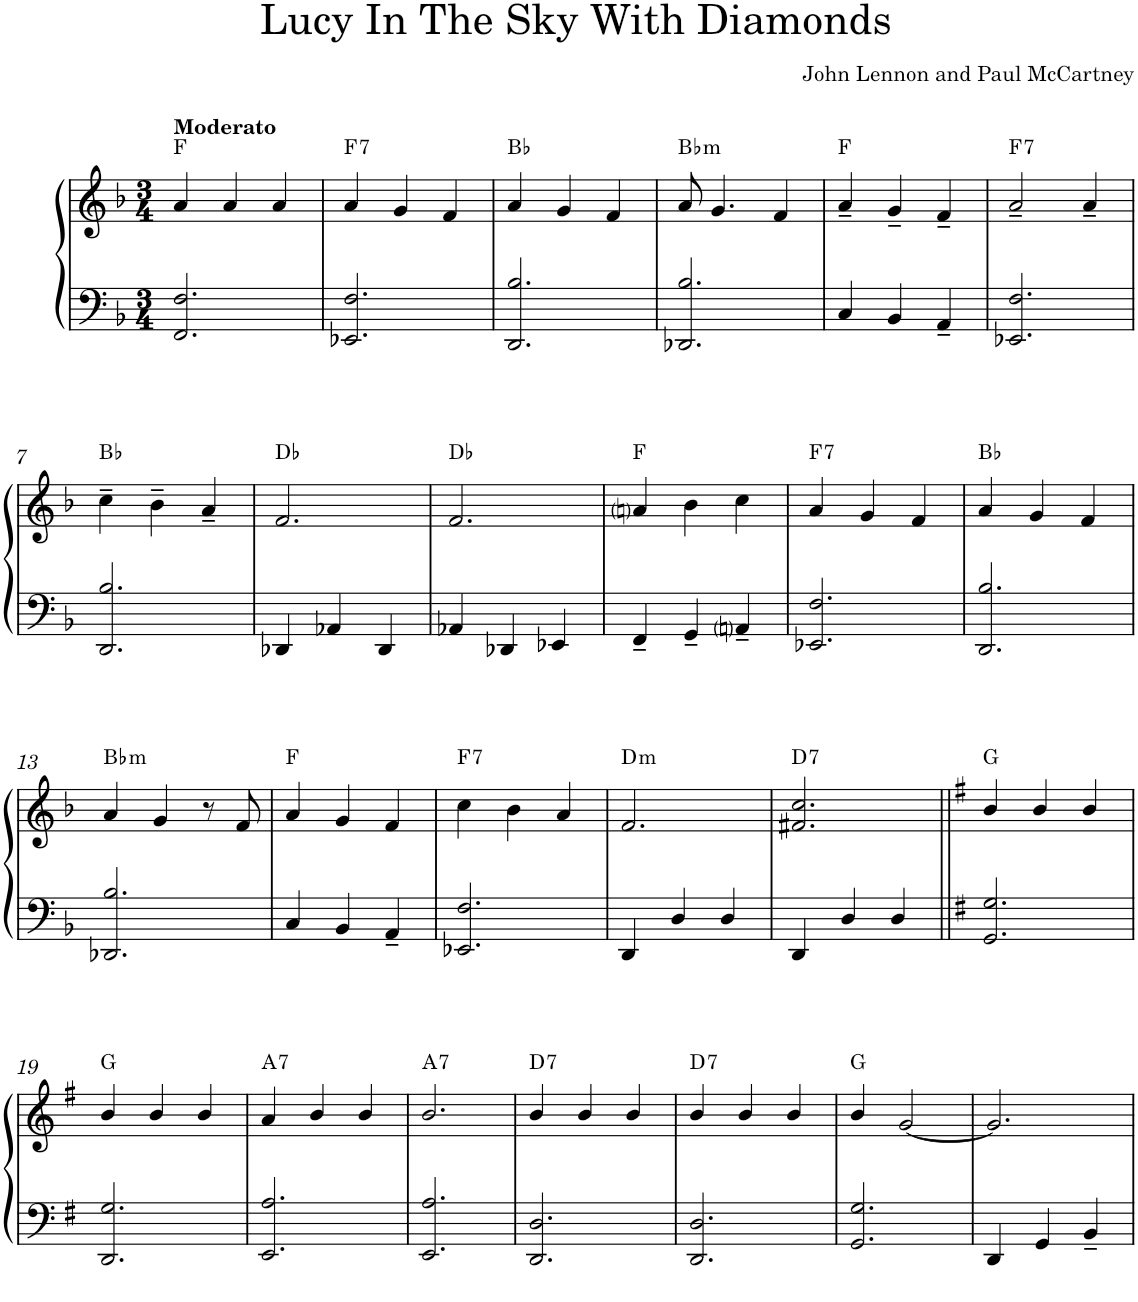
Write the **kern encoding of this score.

**kern	**kern	**harte
*part1	*part1	*part1
*staff2	*staff1	*
*I"Accordion	*	*
*I'Acc.	*	*
*clefF4	*clefG2	*
*k[b-]	*k[b-]	*
*F:	*F:	*
*M3/4	*M3/4	*
=1	=1	=1
!	!LO:TX:a:B:t=Moderato	!
2.FF/ 2.F/	4a/	F:maj
.	4a/	.
.	4a/	.
=2	=2	=2
!	!	!LO:H:kt=7
2.EE-X/ 2.F/	4a/	F:7
.	4g/	.
.	4f/	.
=3	=3	=3
2.DD/ 2.B-/	4a/	Bb:maj
.	4g/	.
.	4f/	.
=4	=4	=4
!	!	!LO:H:kt=m
2.DD-X/ 2.B-/	8a/	Bb:min
.	4.g/	.
.	4f/	.
=5	=5	=5
4C/	4a~/	F:maj
4BB-/	4g~/	.
4AA~/	4f~/	.
=6	=6	=6
!	!	!LO:H:kt=7
2.EE-X/ 2.F/	2a~/	F:7
.	4a~/	.
!!LO:LB:g=z
=7	=7	=7
2.DD/ 2.B-/	4cc~\	Bb:maj
.	4b-~\	.
.	4a~/	.
=8	=8	=8
4DD-X/	2.f/	Db:maj
4AA-X/	.	.
4DD-/	.	.
=9	=9	=9
4AA-X/	2.f/	Db:maj
4DD-X/	.	.
4EE-X/	.	.
=10	=10	=10
4FF~/	4ani/	F:maj
4GG~/	4b-\	.
4AAni~/	4cc\	.
=11	=11	=11
!	!	!LO:H:kt=7
2.EE-X/ 2.F/	4a/	F:7
.	4g/	.
.	4f/	.
=12	=12	=12
2.DD/ 2.B-/	4a/	Bb:maj
.	4g/	.
.	4f/	.
!!LO:LB:g=z
=13	=13	=13
!	!	!LO:H:kt=m
2.DD-X/ 2.B-/	4a/	Bb:min
.	4g/	.
.	8r	.
.	8f/	.
=14	=14	=14
4C/	4a/	F:maj
4BB-/	4g/	.
4AA~/	4f/	.
=15	=15	=15
!	!	!LO:H:kt=7
2.EE-X/ 2.F/	4cc\	F:7
.	4b-\	.
.	4a/	.
=16	=16	=16
!	!	!LO:H:kt=m
4DD/	2.f/	D:min
4D/	.	.
4D/	.	.
=17	=17	=17
!	!	!LO:H:kt=7
4DD/	2.f#X/ 2.cc/	D:7
4D/	.	.
4D/	.	.
=18||	=18||	=18||
*k[f#]	*k[f#]	*
*G:	*G:	*
2.GG/ 2.G/	4b/	G:maj
.	4b/	.
.	4b/	.
!!LO:LB:g=z
=19	=19	=19
2.DD/ 2.G/	4b/	G:maj
.	4b/	.
.	4b/	.
=20	=20	=20
!	!	!LO:H:kt=7
2.EE/ 2.A/	4a/	A:7
.	4b/	.
.	4b/	.
=21	=21	=21
!	!	!LO:H:kt=7
2.EE/ 2.A/	2.b/	A:7
=22	=22	=22
!	!	!LO:H:kt=7
2.DD/ 2.D/	4b/	D:7
.	4b/	.
.	4b/	.
=23	=23	=23
!	!	!LO:H:kt=7
2.DD/ 2.D/	4b/	D:7
.	4b/	.
.	4b/	.
=24	=24	=24
2.GG/ 2.G/	4b/	G:maj
.	[<2g/	.
=25	=25	=25
4DD/	2.g/]	.
4GG/	.	.
4BB~/	.	.
=	=	=
*-	*-	*-
